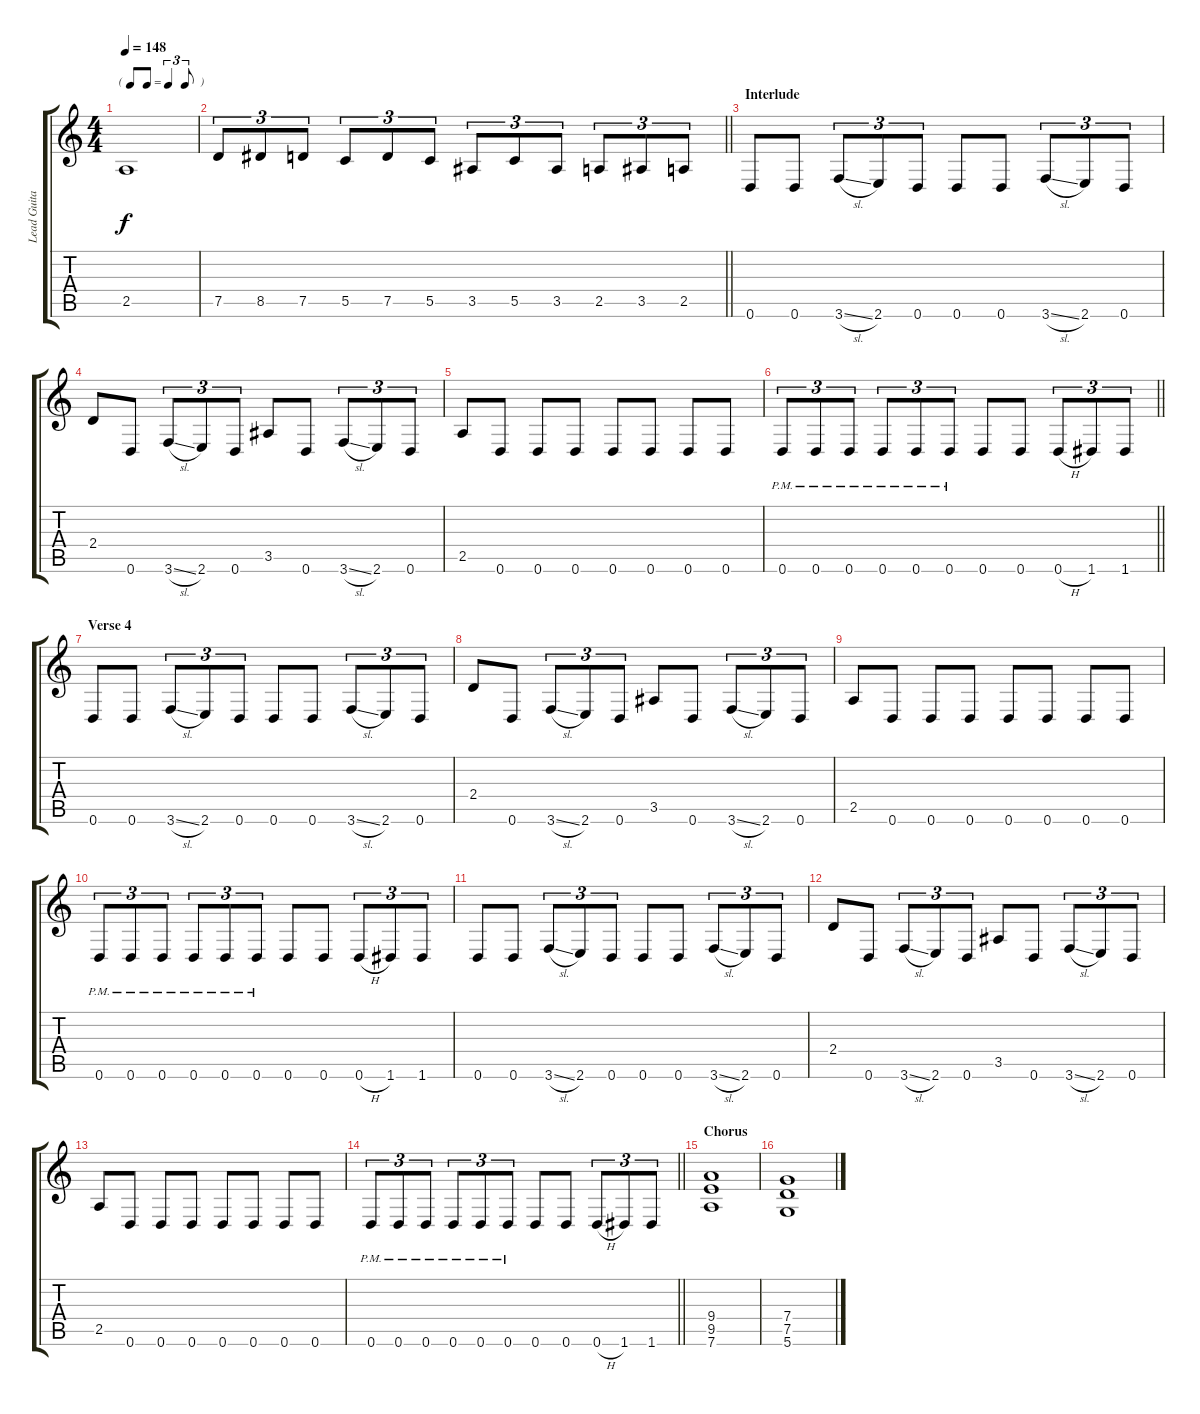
\track ("Lead Guitar" "Lead Guita") {instrument distortionguitar}
\staff {score tabs}
\tuning (D4 A3 F3 C3 G2 D2) {hide}
\ts (4 4)
\tf triplet8th
\tempo 148
\clef g2
\ks c
2.5.1{dy f} |
\barLineRight lightlight
7.5.8{tu (3 2)} 8.5.8{tu (3 2)} 7.5.8{tu (3 2)} 5.5.8{tu (3 2)} 7.5.8{tu (3 2)} 5.5.8{tu (3 2)} 3.5.8{tu (3 2)} 5.5.8{tu (3 2)} 3.5.8{tu (3 2)} 2.5.8{tu (3 2)} 3.5.8{tu (3 2)} 2.5.8{tu (3 2)} |
\section ("" "Interlude")
0.6.8 0.6.8 3.6{sl}.8{tu (3 2)} 2.6.8{tu (3 2)} 0.6.8{tu (3 2)} 0.6.8 0.6.8 3.6{sl}.8{tu (3 2)} 2.6.8{tu (3 2)} 0.6.8{tu (3 2)} |
2.4.8 0.6.8 3.6{sl}.8{tu (3 2)} 2.6.8{tu (3 2)} 0.6.8{tu (3 2)} 3.5.8 0.6.8 3.6{sl}.8{tu (3 2)} 2.6.8{tu (3 2)} 0.6.8{tu (3 2)} |
2.5.8 0.6.8 0.6.8 0.6.8 0.6.8 0.6.8 0.6.8 0.6.8 |
\barLineRight lightlight
0.6{pm}.8{tu (3 2)} 0.6{pm}.8{tu (3 2)} 0.6{pm}.8{tu (3 2)} 0.6{pm}.8{tu (3 2)} 0.6{pm}.8{tu (3 2)} 0.6{pm}.8{tu (3 2)} 0.6.8 0.6.8 0.6{h}.8{tu (3 2)} 1.6.8{tu (3 2)} 1.6.8{tu (3 2)} |
\section ("" "Verse 4")
0.6.8 0.6.8 3.6{sl}.8{tu (3 2)} 2.6.8{tu (3 2)} 0.6.8{tu (3 2)} 0.6.8 0.6.8 3.6{sl}.8{tu (3 2)} 2.6.8{tu (3 2)} 0.6.8{tu (3 2)} |
2.4.8 0.6.8 3.6{sl}.8{tu (3 2)} 2.6.8{tu (3 2)} 0.6.8{tu (3 2)} 3.5.8 0.6.8 3.6{sl}.8{tu (3 2)} 2.6.8{tu (3 2)} 0.6.8{tu (3 2)} |
2.5.8 0.6.8 0.6.8 0.6.8 0.6.8 0.6.8 0.6.8 0.6.8 |
0.6{pm}.8{tu (3 2)} 0.6{pm}.8{tu (3 2)} 0.6{pm}.8{tu (3 2)} 0.6{pm}.8{tu (3 2)} 0.6{pm}.8{tu (3 2)} 0.6{pm}.8{tu (3 2)} 0.6.8 0.6.8 0.6{h}.8{tu (3 2)} 1.6.8{tu (3 2)} 1.6.8{tu (3 2)} |
0.6.8 0.6.8 3.6{sl}.8{tu (3 2)} 2.6.8{tu (3 2)} 0.6.8{tu (3 2)} 0.6.8 0.6.8 3.6{sl}.8{tu (3 2)} 2.6.8{tu (3 2)} 0.6.8{tu (3 2)} |
2.4.8 0.6.8 3.6{sl}.8{tu (3 2)} 2.6.8{tu (3 2)} 0.6.8{tu (3 2)} 3.5.8 0.6.8 3.6{sl}.8{tu (3 2)} 2.6.8{tu (3 2)} 0.6.8{tu (3 2)} |
2.5.8 0.6.8 0.6.8 0.6.8 0.6.8 0.6.8 0.6.8 0.6.8 |
\barLineRight lightlight
0.6{pm}.8{tu (3 2)} 0.6{pm}.8{tu (3 2)} 0.6{pm}.8{tu (3 2)} 0.6{pm}.8{tu (3 2)} 0.6{pm}.8{tu (3 2)} 0.6{pm}.8{tu (3 2)} 0.6.8 0.6.8 0.6{h}.8{tu (3 2)} 1.6.8{tu (3 2)} 1.6.8{tu (3 2)} |
\section ("" "Chorus")
(9.4 9.5 7.6).1 |
(7.4 7.5 5.6).1
